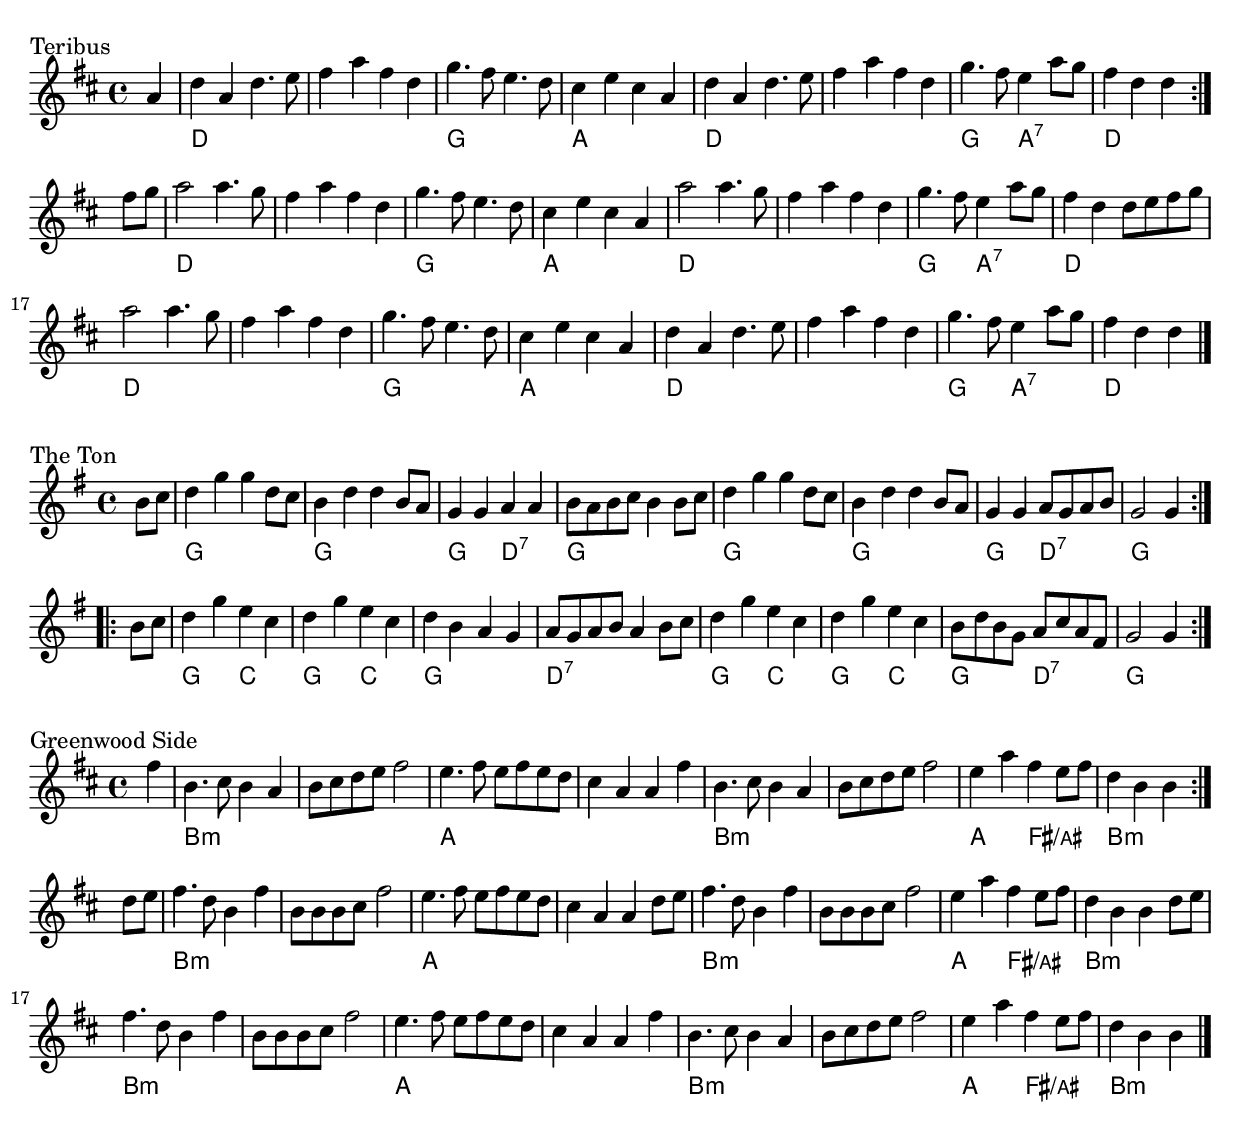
\version "2.22.0"

#(define (lower-extension pitch chbass)
    "Return re-sized markup for pitch note name."
    #{
        \markup \fontsize #-2
        #(note-name->markup pitch chbass)
    #}
)

\include "english.ly"


\paper {
   top-margin = 5\mm
   bottom-margin = 5\mm
   left-margin = 5\mm
   right-margin = 5\mm
   ragged-bottom = ##f
%   page-limit-inter-system-space=##t
%   page-limit-inter-system-space-factor=1
%   after-title-space = 10\mm
   score-markup-spacing = #'((basic-distance . 10))
   markup-system-spacing = #'((basic-distance . 5))
   system-system-spacing= #'((basic-distance . 12))
%   markup-markup-spacing = #'((basic-distance . 0))
}

\layout {
  indent = 0 \mm
  \context { 
        \ChordNames
        chordNoteNamer = #lower-extension
        \override ChordName.font-size = #0.5
  }
}

% Teribus
\score{
  \relative c''{
    <<
      {
        \clef treble
        \key d \major
        \time 4/4
        \partial 4 a4 |
        d a d4. e8 |
        fs4 a fs d |
        g4. fs8 e4. d8 |
        cs4 e cs a |
        d a d4. e8 |
        fs4 a fs d |
        g4. fs8 e4 a8 g |
        fs4 d d \bar":|."\break
        fs8 g | a2 a4. g8 |
        fs4 a fs d |
        g4. fs8 e4. d8 |
        cs4 e cs a |
        a'2 a4. g8 |
        fs4 a fs d |
        g4. fs8 e4 a8 g |
        fs4 d d8 e fs g |\break
        a2 a4. g8 |
        fs4 a fs d |
        g4. fs8 e4. d8 |
        cs4 e cs a |
        d a d4. e8 |
        fs4 a fs d |
        g4. fs8 e4 a8 g |
        fs4 d d \bar"|."
      }
      \new ChordNames{
        \chordmode{
          \partial 4 s4 |
          d1 | s | g | a | d | s | g2 a:7 | d1 |
          d | s | g | a | d | s | g2 a:7 | d1 |
          d | s | g | a | d | s | g2 a:7 | d s4
        }
      }
    >>
  }
  \header{
    piece = "Teribus"
  }
}

\score {
    \relative c'' {
        <<
        {
            \clef treble
            \key g \major
            \time 4/4
            \partial 4 b8 c |
            d4 g g d8 c | b4 d d b8 a | g4 g a a | b8 a b c b4 b8 c |
            d4 g g d8 c | b4 d d b8 a | g4 g a8 g a b | g2 g4 \bar":|.|:" \break
            b8 c | d4 g e c | d g e c| d b a g | a8 g a b a4 b8 c |
            d4 g e c | d g e c | b8 d b g a c a fs | g2 g4 \bar":|."
        }
        \chords {
            \partial 4 s4 |
            g1 | g | g2 d:7 | g1 |
            g | g | g2 d:7 | g1 |
            g2 c | g c | g1 | d:7 |            
            g2 c | g c | g d:7 | g2. |
        }
        >>
    }
    \header {
        piece = "The Ton"
    }
}


% Greenwood Side
\score{
  \relative c''{
    <<
      {
        \clef treble
        \key b \minor
        \time 4/4
        \partial 4 fs4 |
        b,4. cs8 b4 a |
        b8 cs d e fs2 |
        e4. fs8 e fs e d |
        cs4 a a fs' |
        b,4. cs8 b4 a |
        b8 cs d e fs2 |
        e4 a fs e8 fs |
        d4 b b \bar":|."\break
        d8 e | fs4. d8 b4 fs' |
        b,8 b b cs fs2 |
        e4. fs8 e fs e d |
        cs4 a a d8 e |
        fs4. d8 b4 fs' |
        b,8 b b cs fs2 |
        e4 a fs e8 fs |
        d4 b b d8 e |\break
        fs4. d8 b4 fs' |
        b,8 b b cs fs2 |
        e4. fs8 e fs e d |
        cs4 a a fs' |\noBreak
        b,4. cs8 b4 a |
        b8 cs d e fs2 |
        e4 a fs e8 fs |
        d4 b b \bar"|."
      }
      \new ChordNames{
        \chordmode{
          \partial 4 s4 |
          b1:m | s | a | s | b:m | s | a2 fs/as | b1:m |
          b:m | s | a | s | b:m | s | a2 fs/as | b1:m |
          b:m | s | a | s | b:m | s | a2 fs/as | b:m s4
        }
      }
    >>
  }
  \header{
    piece = "Greenwood Side"
  }
}

